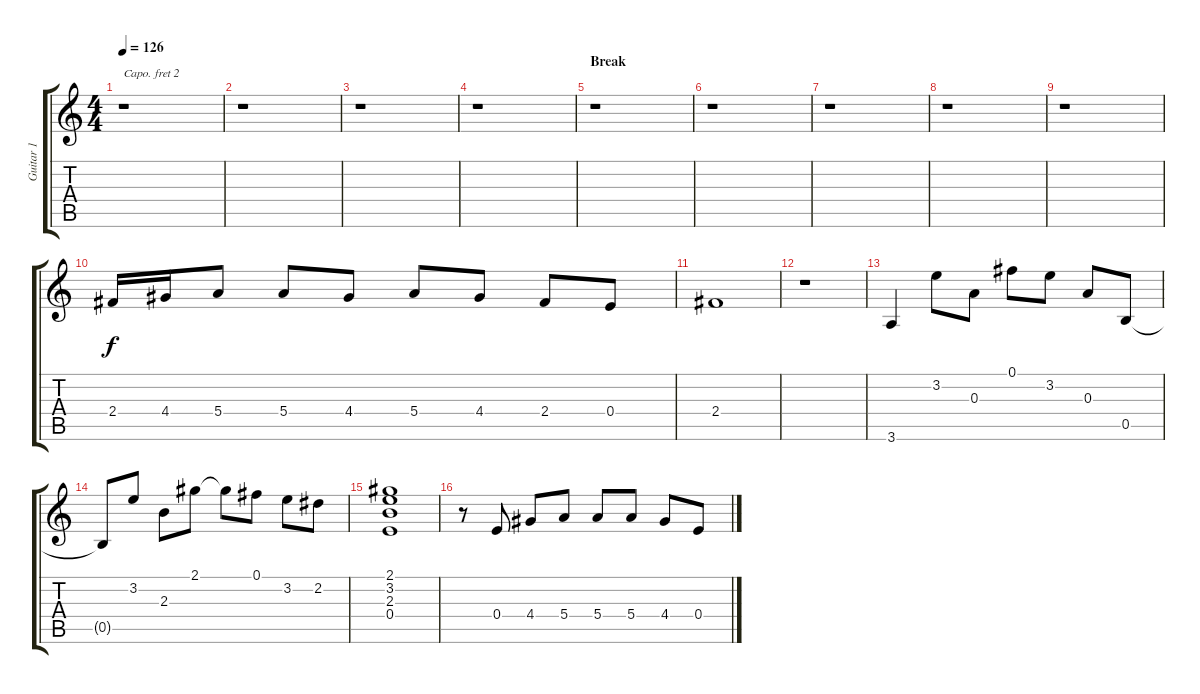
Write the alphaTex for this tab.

\track ("Guitar 1" "Guitar 1") {instrument overdrivenguitar}
\staff {score tabs}
\capo 2
\tuning (E4 B3 G3 D3 A2 E2) {hide}
\ts (4 4)
\tempo 126
\clef g2
\ks c
r.1{dy f} |
r.1 |
r.1 |
r.1 |
\section ("" "Break")
r.1 |
r.1 |
r.1 |
r.1 |
r.1 |
2.4.16 4.4.16 5.4.8 5.4.8 4.4.8 5.4.8 4.4.8 2.4.8 0.4.8 |
2.4.1 |
r.1 |
3.6.4 3.2.8 0.3.8 0.1.8 3.2.8 0.3.8 0.5.8 |
0.5{t}.8 3.2.8 2.3.8 2.1.8 2.1{t}.8 0.1.8 3.2.8 2.2.8 |
(2.1 3.2 2.3 0.4).1 |
r.8 0.4.8 4.4.8 5.4.8 5.4.8 5.4.8 4.4.8 0.4.8
